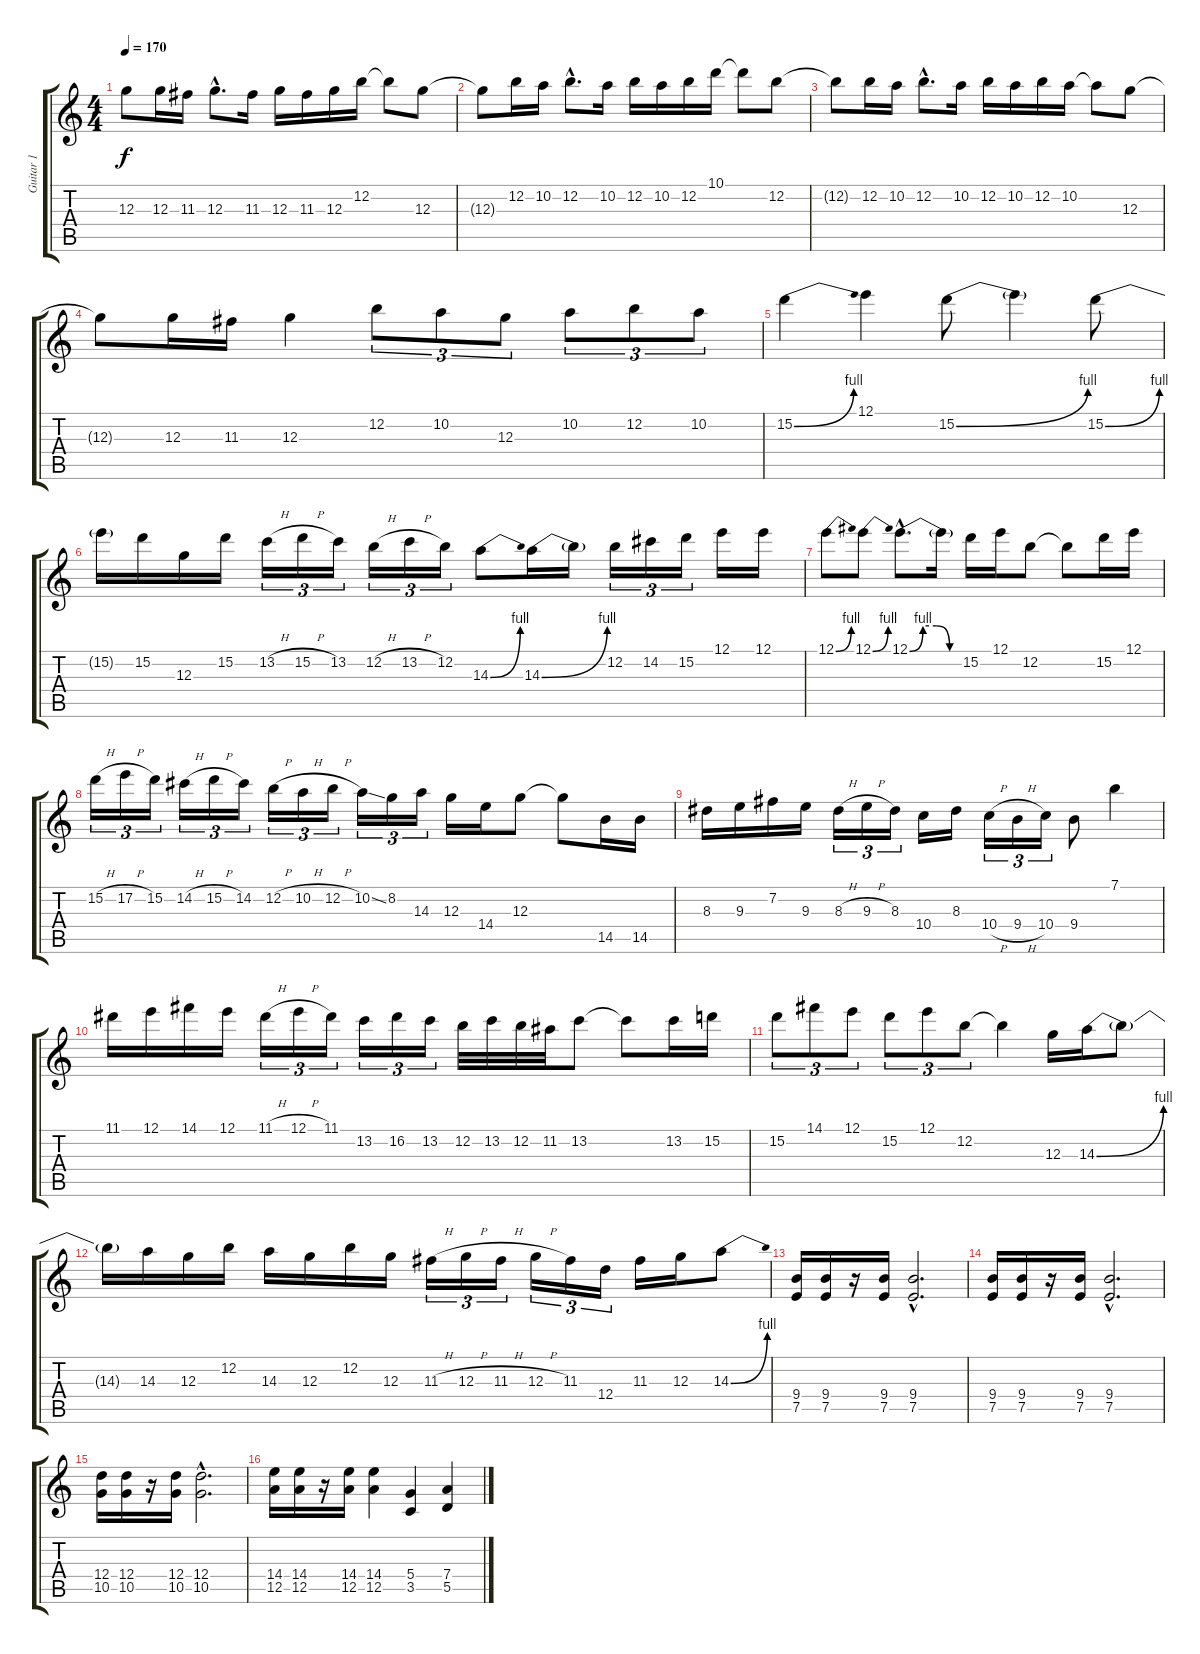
\track ("Guitar 1" "Guitar 1") {instrument distortionguitar}
\staff {score tabs}
\tuning (E4 B3 G3 D3 A2 E2) {hide}
\ts (4 4)
\tempo 170
\clef g2
\ks c
12.3.8{dy f} 12.3.16 11.3.16 12.3{hac}.8{d} 11.3.16 12.3.16 11.3.16 12.3.16 12.2.16 12.2{t}.8 12.3.8 |
12.3{t}.8 12.2.16 10.2.16 12.2{hac}.8{d} 10.2.16 12.2.16 10.2.16 12.2.16 10.1.16 10.1{t}.8 12.2.8 |
12.2{t}.8 12.2.16 10.2.16 12.2{hac}.8{d} 10.2.16 12.2.16 10.2.16 12.2.16 10.2.16 10.2{t}.8 12.3.8 |
12.3{t}.8 12.3.16 11.3.16 12.3.4 12.2.8{tu (3 2)} 10.2.8{tu (3 2)} 12.3.8{tu (3 2)} 10.2.8{tu (3 2)} 12.2.8{tu (3 2)} 10.2.8{tu (3 2)} |
15.2{be (bend 0 0 60 4)}.4 12.1.4 15.2{be (bend 0 0 60 4)}.8 15.2{t}.4 15.2{be (bend 0 0 60 4)}.8 |
15.2{t}.16 15.2.16 12.3.16 15.2.16 13.2{h}.16{tu (3 2)} 15.2{h}.16{tu (3 2)} 13.2.16{tu (3 2)} 12.2{h}.16{tu (3 2)} 13.2{h}.16{tu (3 2)} 12.2.16{tu (3 2)} 14.3{be (bend 0 0 60 4)}.8 14.3{be (bend 0 0 60 4)}.16 14.3{t}.16 12.2.16{tu (3 2)} 14.2.16{tu (3 2)} 15.2.16{tu (3 2)} 12.1.16 12.1.16 |
12.1{be (bend 0 0 60 4)}.8 12.1{be (bend 0 0 60 4)}.8 12.1{be (custom 0 0 15 4 30 4 45 0 60 0) hac}.8{d} 12.1{t}.16 15.2.16 12.1.16 12.2.8 12.2{t}.8 15.2.16 12.1.16 |
15.2{h}.16{tu (3 2)} 17.2{h}.16{tu (3 2)} 15.2.16{tu (3 2)} 14.2{h}.16{tu (3 2)} 15.2{h}.16{tu (3 2)} 14.2.16{tu (3 2)} 12.2{h}.16{tu (3 2)} 10.2{h}.16{tu (3 2)} 12.2{h}.16{tu (3 2)} 10.2{ss}.16{tu (3 2)} 8.2.16{tu (3 2)} 14.3.16{tu (3 2)} 12.3.16 14.4.16 12.3.8 12.3{t}.8 14.5.16 14.5.16 |
8.3.16 9.3.16 7.2.16 9.3.16 8.3{h}.16{tu (3 2)} 9.3{h}.16{tu (3 2)} 8.3.16{tu (3 2)} 10.4.16 8.3.16 10.4{h}.16{tu (3 2)} 9.4{h}.16{tu (3 2)} 10.4.16{tu (3 2)} 9.4.8 7.1.4 |
11.1.16 12.1.16 14.1.16 12.1.16 11.1{h}.16{tu (3 2)} 12.1{h}.16{tu (3 2)} 11.1.16{tu (3 2)} 13.2.16{tu (3 2)} 16.2.16{tu (3 2)} 13.2.16{tu (3 2)} 12.2.32 13.2.32 12.2.32 11.2.32 13.2.8 13.2{t}.8 13.2.16 15.2.16 |
15.2.8{tu (3 2)} 14.1.8{tu (3 2)} 12.1.8{tu (3 2)} 15.2.8{tu (3 2)} 12.1.8{tu (3 2)} 12.2.8{tu (3 2)} 12.2{t}.4 12.3.16 14.3{be (bend 0 0 60 4)}.16 14.3{t}.8 |
14.3{t}.16 14.3.16 12.3.16 12.2.16 14.3.16 12.3.16 12.2.16 12.3.16 11.3{h}.16{tu (3 2)} 12.3{h}.16{tu (3 2)} 11.3{h}.16{tu (3 2)} 12.3{h}.16{tu (3 2)} 11.3.16{tu (3 2)} 12.4.16{tu (3 2)} 11.3.16 12.3.16 14.3{be (bend 0 0 60 4)}.8 |
(9.4 7.5).16 (9.4 7.5).16 r.16 (9.4 7.5).16 (9.4{hac} 7.5{hac}).2{d} |
(9.4 7.5).16 (9.4 7.5).16 r.16 (9.4 7.5).16 (9.4{hac} 7.5{hac}).2{d} |
(12.4 10.5).16 (12.4 10.5).16 r.16 (12.4 10.5).16 (12.4{hac} 10.5{hac}).2{d} |
(14.4 12.5).16 (14.4 12.5).16 r.16 (14.4 12.5).16 (14.4 12.5).4 (5.4 3.5).4 (7.4 5.5).4
